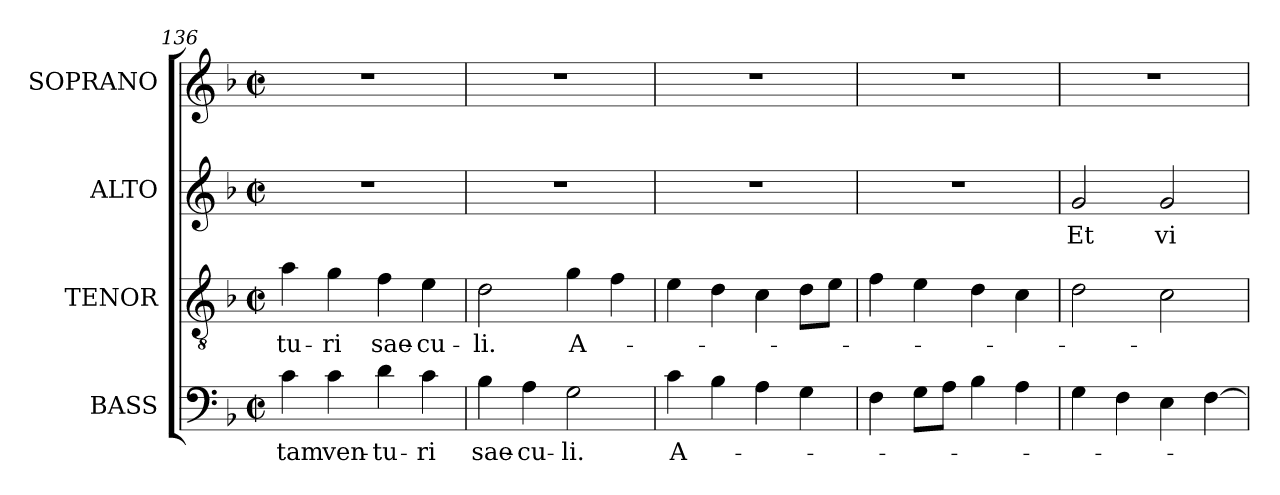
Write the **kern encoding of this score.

**kern	**text	**kern	**text	**kern	**text	**kern
*part4	*part4	*part3	*part3	*part2	*part2	*part1
*staff4	*staff4	*staff3	*staff3	*staff2	*staff2	*staff1
*I"BASS	*	*I"TENOR	*	*I"ALTO	*	*I"SOPRANO
*I'B.	*	*I'T.	*	*I'A.	*	*I'S.
*clefF4	*	*clefGv2	*	*clefG2	*	*clefG2
*	*	*ITrd7c12	*	*	*	*
*k[b-]	*	*k[b-]	*	*k[b-]	*	*k[b-]
*F:	*	*F:	*	*F:	*	*F:
*M2/2	*	*M2/2	*	*M2/2	*	*M2/2
*met(c|)	*	*met(c|)	*	*met(c|)	*	*met(c|)
=136	=136	=136	=136	=136	=136	=136
!	!LO:LY:b:color=#000000	!	!	!	!	!
!	!	!	!LO:LY:b:color=#000000	!	!	!
4ci\	-tam	4Ai\	-tu-	1r	.	1r
!	!LO:LY:b:color=#000000	!	!	!	!	!
!	!	!	!LO:LY:b:color=#000000	!	!	!
4ci\	ven-	4Gi\	-ri	.	.	.
!	!LO:LY:b:color=#000000	!	!	!	!	!
!	!	!	!LO:LY:b:color=#000000	!	!	!
4di\	-tu-	4Fi\	sae-	.	.	.
!	!LO:LY:b:color=#000000	!	!	!	!	!
!	!	!	!LO:LY:b:color=#000000	!	!	!
4ci\	-ri	4Ei\	-cu-	.	.	.
=137	=137	=137	=137	=137	=137	=137
!	!LO:LY:b:color=#000000	!	!	!	!	!
!	!	!	!LO:LY:b:color=#000000	!	!	!
4B-i\	sae-	2Di\	-li.	1r	.	1r
!	!LO:LY:b:color=#000000	!	!	!	!	!
4Ai\	-cu-	.	.	.	.	.
!	!LO:LY:b:color=#000000	!	!	!	!	!
!	!	!	!LO:LY:b:color=#000000	!	!	!
2Gi\	-li.	4Gi\	A-	.	.	.
.	.	4Fi\	.	.	.	.
=138	=138	=138	=138	=138	=138	=138
!	!LO:LY:b:color=#000000	!	!	!	!	!
4ci\	A-	4Ei\	.	1r	.	1r
4B-i\	.	4Di\	.	.	.	.
4Ai\	.	4Ci\	.	.	.	.
4Gi\	.	8Di\L	.	.	.	.
.	.	8Ei\J	.	.	.	.
!!LO:LB:g=z
=139	=139	=139	=139	=139	=139	=139
4Fi\	.	4Fi\	.	1r	.	1r
8Gi\L	.	4Ei\	.	.	.	.
8Ai\J	.	.	.	.	.	.
4B-i\	.	4Di\	.	.	.	.
4Ai\	.	4Ci\	.	.	.	.
=140	=140	=140	=140	=140	=140	=140
!	!	!	!	!	!LO:LY:b:color=#000000	!
4Gi\	.	2Di\	.	2gi/	Et	1r
4Fi\	.	.	.	.	.	.
!	!	!	!	!	!LO:LY:b:color=#000000	!
4Ei\	.	2Ci\	.	2gi/	vi-	.
[4Fi\	.	.	.	.	.	.
=	=	=	=	=	=	=
*-	*-	*-	*-	*-	*-	*-
